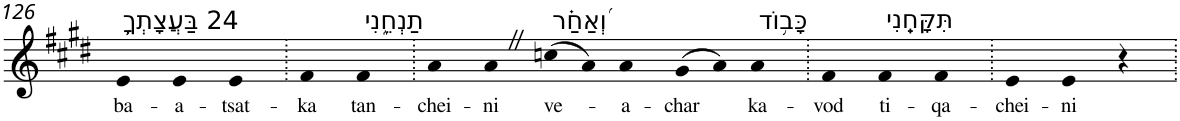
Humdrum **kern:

**kern	**text
*part1	*part1
*staff1	*staff1
*I"Piano	*
*I'Pno	*
!!LO:PB:g=z
*clefG2	*
*k[f#c#g#d#]	*
*E:	*
=126	=126
!LO:TX:a:t=24 בַּעֲצָתְךָ֥	!
!	!LO:LY:b
4e	ba-
!	!LO:LY:b
4e	-a-
!	!LO:LY:b
4e	-tsat-
=127.	=127.
!	!LO:LY:b
4f#	-ka
!LO:TX:a:t=תַנְחֵ֑נִי	!
!	!LO:LY:b
4f#	tan-
=128.	=128.
!	!LO:LY:b
4a	-chei-
!	!LO:LY:b
4aZ	-ni
!LO:TX:a:t=וְ֝אַחַ֗ר	!
!	!LO:LY:b
(>8ccn	ve-
8a)	.
!	!LO:LY:b
4a	-a-
!	!LO:LY:b
(>8g#	-char
8a)	.
!LO:TX:a:t=כָּב֥וֹד	!
!	!LO:LY:b
4a	ka-
=129.	=129.
!	!LO:LY:b
4f#	-vod
!LO:TX:a:t=תִּקָּחֵֽנִי	!
!	!LO:LY:b
4f#	ti-
!	!LO:LY:b
4f#	-qa-
=130.	=130.
!	!LO:LY:b
4e	-chei-
!	!LO:LY:b
4e	-ni
4r	.
=.	=.
*-	*-
